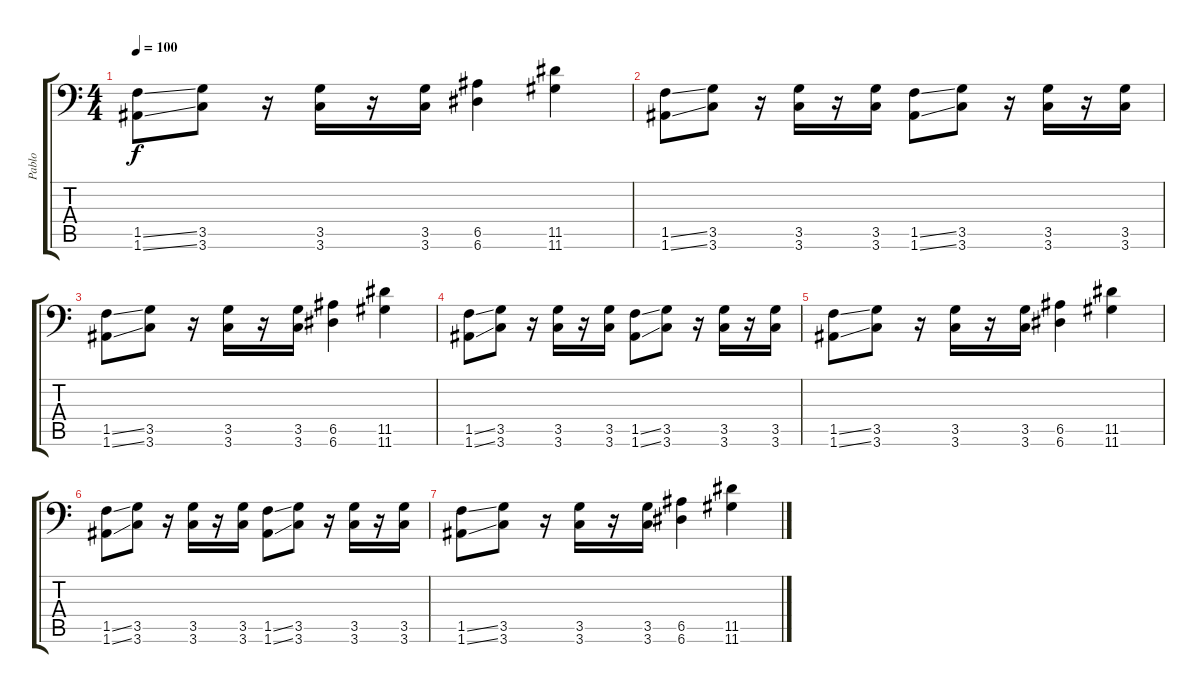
\track ("Pablo" "Pablo") {instrument electricguitarclean}
\staff {score tabs}
\tuning (B3 Gb3 D3 A2 E2 A1) {hide}
\ts (4 4)
\tempo 100
\clef f4
\ks c
(1.5{ss} 1.6{ss}).8{dy f} (3.5 3.6).8 r.16 (3.5 3.6).16 r.16 (3.5 3.6).16 (6.5 6.6).4 (11.5 11.6).4 |
(1.5{ss} 1.6{ss}).8{instrument distortionguitar} (3.5 3.6).8 r.16 (3.5 3.6).16 r.16 (3.5 3.6).16 (1.5{ss} 1.6{ss}).8 (3.5 3.6).8 r.16 (3.5 3.6).16 r.16 (3.5 3.6).16 |
(1.5{ss} 1.6{ss}).8 (3.5 3.6).8 r.16 (3.5 3.6).16 r.16 (3.5 3.6).16 (6.5 6.6).4 (11.5 11.6).4 |
(1.5{ss} 1.6{ss}).8{instrument distortionguitar} (3.5 3.6).8 r.16 (3.5 3.6).16 r.16 (3.5 3.6).16 (1.5{ss} 1.6{ss}).8 (3.5 3.6).8 r.16 (3.5 3.6).16 r.16 (3.5 3.6).16 |
(1.5{ss} 1.6{ss}).8 (3.5 3.6).8 r.16 (3.5 3.6).16 r.16 (3.5 3.6).16 (6.5 6.6).4 (11.5 11.6).4 |
(1.5{ss} 1.6{ss}).8{instrument distortionguitar} (3.5 3.6).8 r.16 (3.5 3.6).16 r.16 (3.5 3.6).16 (1.5{ss} 1.6{ss}).8 (3.5 3.6).8 r.16 (3.5 3.6).16 r.16 (3.5 3.6).16 |
(1.5{ss} 1.6{ss}).8 (3.5 3.6).8 r.16 (3.5 3.6).16 r.16 (3.5 3.6).16 (6.5 6.6).4 (11.5 11.6).4
